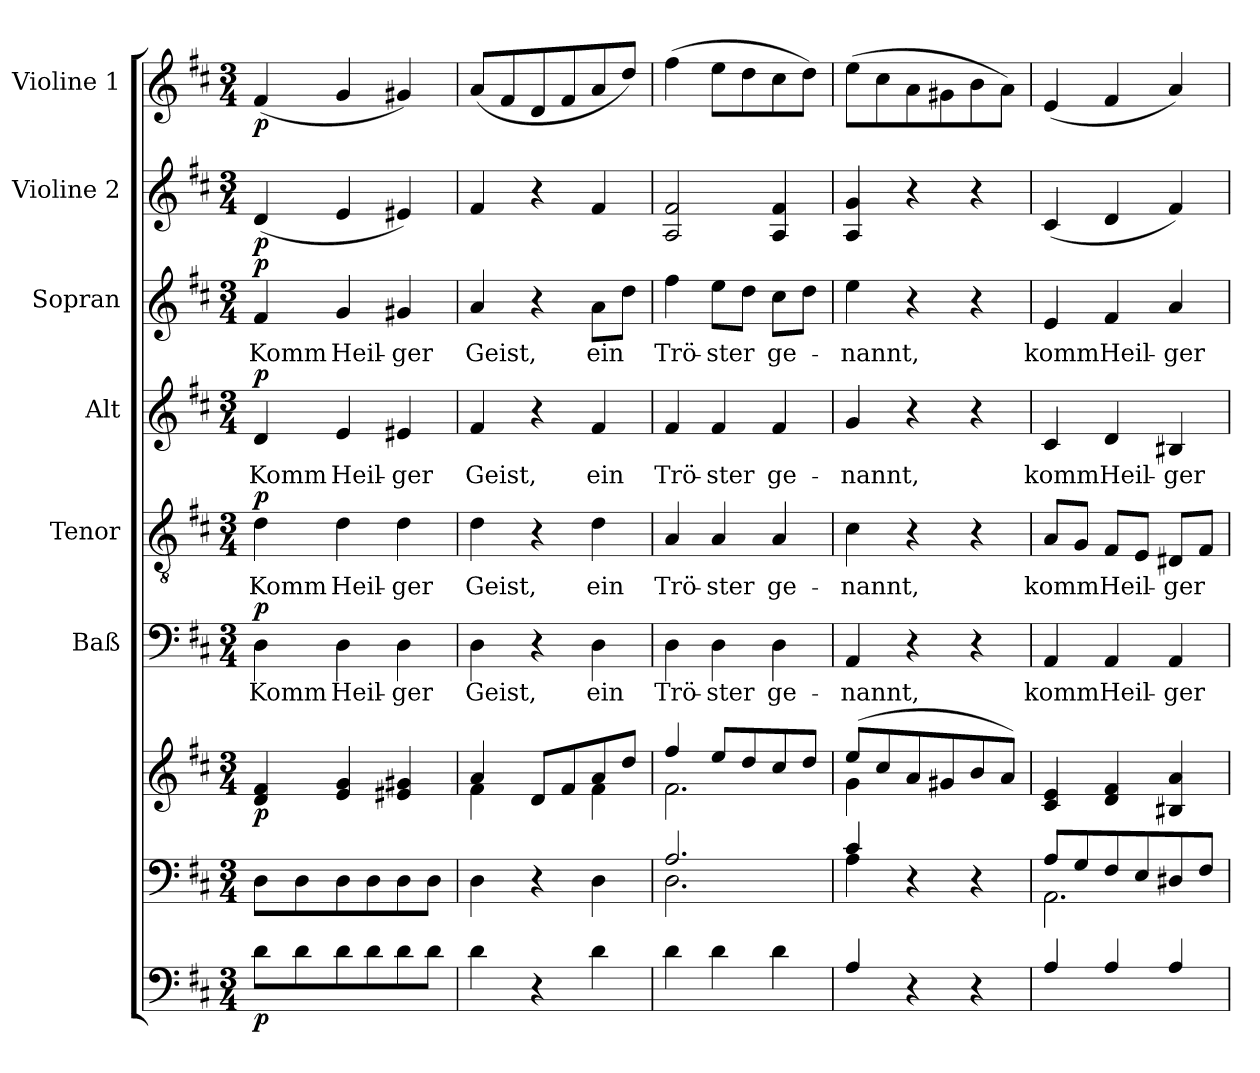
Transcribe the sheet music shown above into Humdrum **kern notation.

**kern	**dynam	**kern	**kern	**dynam	**kern	**text	**dynam	**kern	**text	**dynam	**kern	**text	**dynam	**kern	**text	**dynam	**kern	**dynam	**kern	**dynam
*part8	*part8	*part7	*part7	*part7	*part6	*part6	*part6	*part5	*part5	*part5	*part4	*part4	*part4	*part3	*part3	*part3	*part2	*part2	*part1	*part1
*staff9	*staff9	*staff8	*staff7	*staff7/8	*staff6	*staff6	*staff6	*staff5	*staff5	*staff5	*staff4	*staff4	*staff4	*staff3	*staff3	*staff3	*staff2	*staff2	*staff1	*staff1
*	*	*	*	*	*I"Baß	*	*	*I"Tenor	*	*	*I"Alt	*	*	*I"Sopran	*	*	*I"Violine 2	*	*I"Violine 1	*
*	*	*	*	*	*	*	*	*	*	*	*	*	*	*	*	*	*I'Vln	*	*I'Vln	*
*clefF4	*	*clefF4	*clefG2	*	*clefF4	*	*	*clefGv2	*	*	*clefG2	*	*	*clefG2	*	*	*clefG2	*	*clefG2	*
*ITrd7c12	*	*	*	*	*	*	*	*	*	*	*	*	*	*	*	*	*	*	*	*
*k[f#c#]	*	*k[f#c#]	*k[f#c#]	*	*k[f#c#]	*	*	*k[f#c#]	*	*	*k[f#c#]	*	*	*k[f#c#]	*	*	*k[f#c#]	*	*k[f#c#]	*
*D:	*	*D:	*D:	*	*D:	*	*	*D:	*	*	*D:	*	*	*D:	*	*	*D:	*	*D:	*
*M3/4	*	*M3/4	*M3/4	*	*M3/4	*	*	*M3/4	*	*	*M3/4	*	*	*M3/4	*	*	*M3/4	*	*M3/4	*
=1	=1	=1	=1	=1	=1	=1	=1	=1	=1	=1	=1	=1	=1	=1	=1	=1	=1	=1	=1	=1
!	!LO:DY:b	!	!	!LO:DY:b	!	!LO:LY:b	!LO:DY:a	!	!LO:LY:b	!LO:DY:a	!	!LO:LY:b	!LO:DY:a	!	!LO:LY:b	!LO:DY:a	!	!LO:DY:b	!	!LO:DY:b
8D\L	p	8D\L	4d/ 4f#/	p	4D\	Komm	p	4d\	Komm	p	4d/	Komm	p	4f#/	Komm	p	(<4d/	p	(<4f#/	p
8D\	.	8D\	.	.	.	.	.	.	.	.	.	.	.	.	.	.	.	.	.	.
!	!	!	!	!	!	!LO:LY:b	!	!	!LO:LY:b	!	!	!LO:LY:b	!	!	!LO:LY:b	!	!	!	!	!
8D\	.	8D\	4e/ 4g/	.	4D\	Heil-	.	4d\	Heil-	.	4e/	Heil-	.	4g/	Heil-	.	4e/	.	4g/	.
8D\	.	8D\	.	.	.	.	.	.	.	.	.	.	.	.	.	.	.	.	.	.
!	!	!	!	!	!	!LO:LY:b	!	!	!LO:LY:b	!	!	!LO:LY:b	!	!	!LO:LY:b	!	!	!	!	!
8D\	.	8D\	4e#X/ 4g#X/	.	4D\	-ger	.	4d\	-ger	.	4e#X/	-ger	.	4g#X/	-ger	.	4e#X/)	.	4g#X/)	.
8D\J	.	8D\J	.	.	.	.	.	.	.	.	.	.	.	.	.	.	.	.	.	.
=2	=2	=2	=2	=2	=2	=2	=2	=2	=2	=2	=2	=2	=2	=2	=2	=2	=2	=2	=2	=2
*	*	*	*^	*	*	*	*	*	*	*	*	*	*	*	*	*	*	*	*	*
!	!	!	!	!	!	!	!LO:LY:b	!	!	!LO:LY:b	!	!	!LO:LY:b	!	!	!LO:LY:b	!	!	!	!	!
4D\	.	4D\	4a/	4f#\	.	4D\	Geist,	.	4d\	Geist,	.	4f#/	Geist,	.	4a/	Geist,	.	4f#/	.	(<8a/L	.
.	.	.	.	.	.	.	.	.	.	.	.	.	.	.	.	.	.	.	.	8f#/	.
4r	.	4r	8d/L	4ryy	.	4r	.	.	4r	.	.	4r	.	.	4r	.	.	4r	.	8d/	.
.	.	.	8f#/	.	.	.	.	.	.	.	.	.	.	.	.	.	.	.	.	8f#/	.
!	!	!	!	!	!	!	!LO:LY:b	!	!	!LO:LY:b	!	!	!LO:LY:b	!	!	!LO:LY:b	!	!	!	!	!
4D\	.	4D\	8a/	4f#\	.	4D\	ein	.	4d\	ein	.	4f#/	ein	.	8a\L	ein	.	4f#/	.	8a/	.
.	.	.	8dd/J	.	.	.	.	.	.	.	.	.	.	.	8dd\J	.	.	.	.	8dd/J)	.
=3	=3	=3	=3	=3	=3	=3	=3	=3	=3	=3	=3	=3	=3	=3	=3	=3	=3	=3	=3	=3	=3
*	*	*^	*	*	*	*	*	*	*	*	*	*	*	*	*	*	*	*	*	*	*
!	!	!	!	!	!	!	!	!LO:LY:b	!	!	!LO:LY:b	!	!	!LO:LY:b	!	!	!LO:LY:b	!	!	!	!	!
4D\	.	2.A/	2.D\	4ff#/	2.f#\	.	4D\	Trö-	.	4A/	Trö-	.	4f#/	Trö-	.	4ff#\	Trö-	.	2A/ 2f#/	.	(>4ff#\	.
!	!	!	!	!	!	!	!	!LO:LY:b	!	!	!LO:LY:b	!	!	!LO:LY:b	!	!	!LO:LY:b	!	!	!	!	!
4D\	.	.	.	8ee/L	.	.	4D\	-ster	.	4A/	-ster	.	4f#/	-ster	.	8ee\L	-ster	.	.	.	8ee\L	.
.	.	.	.	8dd/	.	.	.	.	.	.	.	.	.	.	.	8dd\J	.	.	.	.	8dd\	.
!	!	!	!	!	!	!	!	!LO:LY:b	!	!	!LO:LY:b	!	!	!LO:LY:b	!	!	!LO:LY:b	!	!	!	!	!
4D\	.	.	.	8cc#/	.	.	4D\	ge-	.	4A/	ge-	.	4f#/	ge-	.	8cc#\L	ge-	.	4A/ 4f#/	.	8cc#\	.
.	.	.	.	8dd/J	.	.	.	.	.	.	.	.	.	.	.	8dd\J	.	.	.	.	8dd\J)	.
=4	=4	=4	=4	=4	=4	=4	=4	=4	=4	=4	=4	=4	=4	=4	=4	=4	=4	=4	=4	=4	=4	=4
!	!	!	!	!	!	!	!	!LO:LY:b	!	!	!LO:LY:b	!	!	!LO:LY:b	!	!	!LO:LY:b	!	!	!	!	!
4AA/	.	4c#/	4A\	(<8ee/L	4g\	.	4AA/	-nannt,	.	4c#\	-nannt,	.	4g/	-nannt,	.	4ee\	-nannt,	.	4A/ 4g/	.	(>8ee\L	.
.	.	.	.	8cc#/	.	.	.	.	.	.	.	.	.	.	.	.	.	.	.	.	8cc#\	.
4r	.	4r	2ryy	8a/	2ryy	.	4r	.	.	4r	.	.	4r	.	.	4r	.	.	4r	.	8a\	.
.	.	.	.	8g#X/	.	.	.	.	.	.	.	.	.	.	.	.	.	.	.	.	8g#X\	.
4r	.	4r	.	8b/	.	.	4r	.	.	4r	.	.	4r	.	.	4r	.	.	4r	.	8b\	.
.	.	.	.	8a/J)	.	.	.	.	.	.	.	.	.	.	.	.	.	.	.	.	8a\J)	.
*	*	*	*	*v	*v	*	*	*	*	*	*	*	*	*	*	*	*	*	*	*	*	*
=5	=5	=5	=5	=5	=5	=5	=5	=5	=5	=5	=5	=5	=5	=5	=5	=5	=5	=5	=5	=5	=5
!	!	!	!	!	!	!	!LO:LY:b	!	!	!LO:LY:b	!	!	!LO:LY:b	!	!	!LO:LY:b	!	!	!	!	!
4AA/	.	8A/L	2.AA\	4c#/ 4e/	.	4AA/	komm	.	8A/L	komm	.	4c#/	komm	.	4e/	komm	.	(<4c#/	.	(<4e/	.
.	.	8G/	.	.	.	.	.	.	8G/J	.	.	.	.	.	.	.	.	.	.	.	.
!	!	!	!	!	!	!	!LO:LY:b	!	!	!LO:LY:b	!	!	!LO:LY:b	!	!	!LO:LY:b	!	!	!	!	!
4AA/	.	8F#/	.	4d/ 4f#/	.	4AA/	Heil-	.	8F#/L	Heil-	.	4d/	Heil-	.	4f#/	Heil-	.	4d/	.	4f#/	.
.	.	8E/	.	.	.	.	.	.	8E/J	.	.	.	.	.	.	.	.	.	.	.	.
!	!	!	!	!	!	!	!LO:LY:b	!	!	!LO:LY:b	!	!	!LO:LY:b	!	!	!LO:LY:b	!	!	!	!	!
4AA/	.	8D#X/	.	4B#X/ 4a/	.	4AA/	-ger	.	8D#X/L	-ger	.	4B#X/	-ger	.	4a/	-ger	.	4f#/)	.	4a/)	.
.	.	8F#/J	.	.	.	.	.	.	8F#/J	.	.	.	.	.	.	.	.	.	.	.	.
*	*	*v	*v	*	*	*	*	*	*	*	*	*	*	*	*	*	*	*	*	*	*
=	=	=	=	=	=	=	=	=	=	=	=	=	=	=	=	=	=	=	=	=
*-	*-	*-	*-	*-	*-	*-	*-	*-	*-	*-	*-	*-	*-	*-	*-	*-	*-	*-	*-	*-
